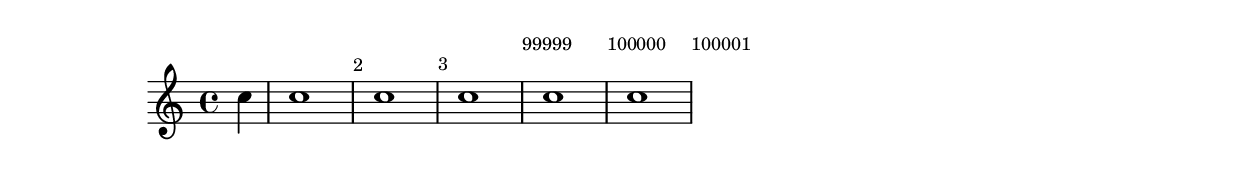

\version "2.7.32"

\header {

texidoc="Bar number may be set and their padding adjusted individually.  
The counting of bar numbers is started after the anacrusis.

To prevent clashes at the beginning of a line, the padding may have to 
be increased.
"

}

\layout {
  ragged-right = ##t
}

\relative c'' {
  \override Score.BarNumber #'break-visibility = #all-visible
  \partial 4 c4 
  c1 c c
  \set Score.currentBarNumber = #99999
  \override Score.BarNumber  #'padding = #3
  c1 c
}
